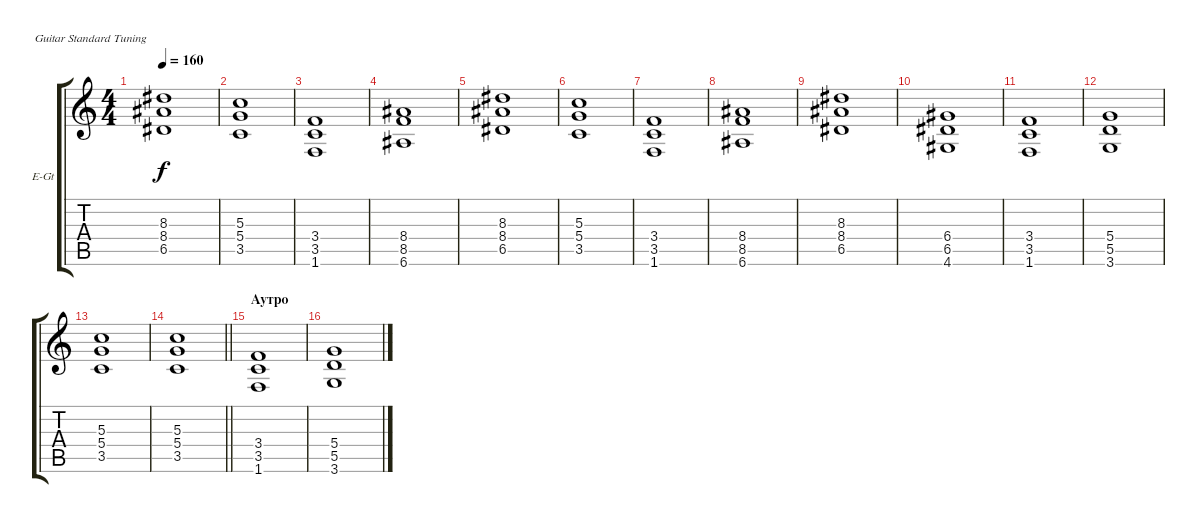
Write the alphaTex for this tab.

\bracketExtendMode groupsimilarinstruments
\firstSystemTrackNameOrientation horizontal
\otherSystemsTrackNameOrientation horizontal
\track ("Гитара III" "E-Gt") {instrument overdrivenguitar}
\staff {score tabs}
\tuning (E4 B3 G3 D3 A2 E2)
\ts (4 4)
\tempo 160
\clef g2
\ks c
(8.3 8.4 6.5).1{dy f} |
(5.3 5.4 3.5).1 |
(3.4 3.5 1.6).1 |
(8.4 8.5 6.6).1 |
(8.3 8.4 6.5).1 |
(5.3 5.4 3.5).1 |
(3.4 3.5 1.6).1 |
(8.4 8.5 6.6).1 |
(8.3 8.4 6.5).1 |
(6.4 6.5 4.6).1 |
(3.4 3.5 1.6).1 |
(5.4 5.5 3.6).1 |
(5.3 5.4 3.5).1 |
\barLineRight lightlight
(5.3 5.4 3.5).1 |
\section ("" "Аутро")
(3.4 3.5 1.6).1 |
(5.4 5.5 3.6).1
